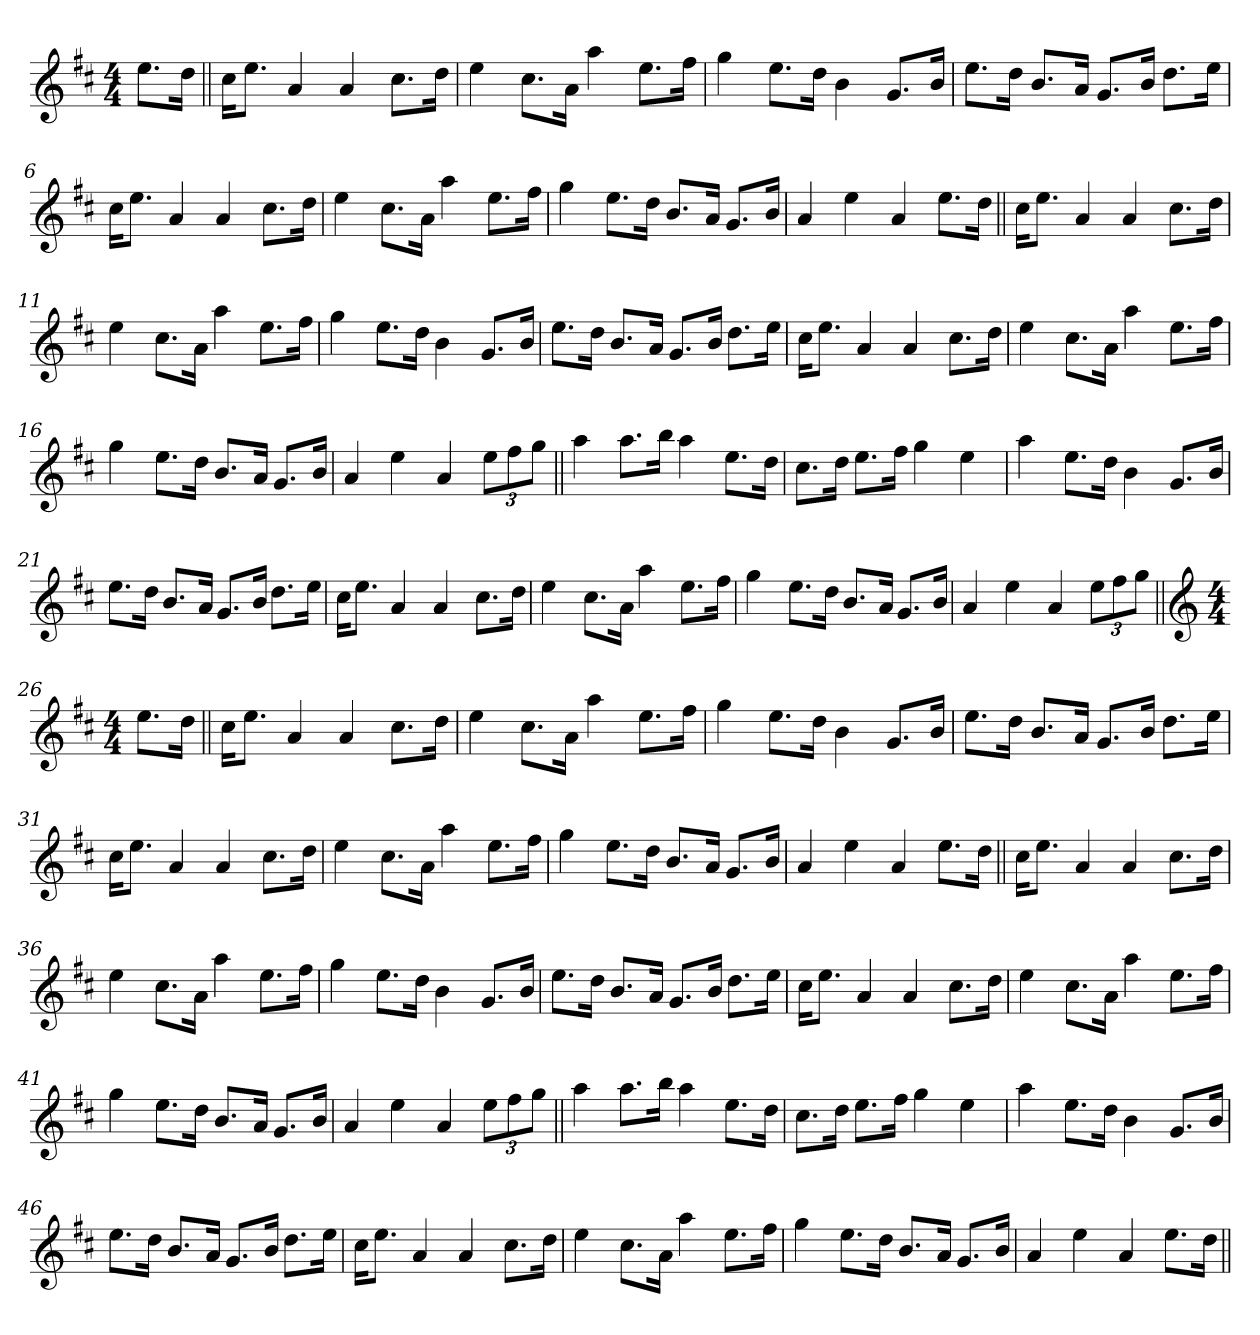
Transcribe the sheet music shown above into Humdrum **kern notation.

**kern
*part1
*staff1
*clefG2
*k[f#c#]
*M4/4
=1
8.ee\L
16dd\Jk
=2||
16cc#\KL
8.ee\J
4a/
4a/
8.cc#\L
16dd\Jk
=3
4ee\
8.cc#\L
16a\Jk
4aa\
8.ee\L
16ff#\Jk
=4
4gg\
8.ee\L
16dd\Jk
4b\
8.g/L
16b/Jk
=5
8.ee\L
16dd\Jk
8.b/L
16a/Jk
8.g/L
16b/Jk
8.dd\L
16ee\Jk
=6
16cc#\KL
8.ee\J
4a/
4a/
8.cc#\L
16dd\Jk
!!LO:LB:g=z
=7
4ee\
8.cc#\L
16a\Jk
4aa\
8.ee\L
16ff#\Jk
=8
4gg\
8.ee\L
16dd\Jk
8.b/L
16a/Jk
8.g/L
16b/Jk
=9
4a/
4ee\
4a/
8.ee\L
16dd\Jk
=10||
16cc#\KL
8.ee\J
4a/
4a/
8.cc#\L
16dd\Jk
=11
4ee\
8.cc#\L
16a\Jk
4aa\
8.ee\L
16ff#\Jk
=12
4gg\
8.ee\L
16dd\Jk
4b\
8.g/L
16b/Jk
!!LO:LB:g=z
=13
8.ee\L
16dd\Jk
8.b/L
16a/Jk
8.g/L
16b/Jk
8.dd\L
16ee\Jk
=14
16cc#\KL
8.ee\J
4a/
4a/
8.cc#\L
16dd\Jk
=15
4ee\
8.cc#\L
16a\Jk
4aa\
8.ee\L
16ff#\Jk
=16
4gg\
8.ee\L
16dd\Jk
8.b/L
16a/Jk
8.g/L
16b/Jk
=17
4a/
4ee\
4a/
12ee\L
12ff#\
12gg\J
!!LO:LB:g=z
=18||
4aa\
8.aa\L
16bb\Jk
4aa\
8.ee\L
16dd\Jk
=19
8.cc#\L
16dd\Jk
8.ee\L
16ff#\Jk
4gg\
4ee\
=20
4aa\
8.ee\L
16dd\Jk
4b\
8.g/L
16b/Jk
=21
8.ee\L
16dd\Jk
8.b/L
16a/Jk
8.g/L
16b/Jk
8.dd\L
16ee\Jk
=22
16cc#\KL
8.ee\J
4a/
4a/
8.cc#\L
16dd\Jk
!!LO:LB:g=z
=23
4ee\
8.cc#\L
16a\Jk
4aa\
8.ee\L
16ff#\Jk
=24
4gg\
8.ee\L
16dd\Jk
8.b/L
16a/Jk
8.g/L
16b/Jk
=25
4a/
4ee\
4a/
12ee\L
12ff#\
12gg\J
=26||
*clefG2
*M4/4
8.ee\L
16dd\Jk
=27||
16cc#\KL
8.ee\J
4a/
4a/
8.cc#\L
16dd\Jk
=28
4ee\
8.cc#\L
16a\Jk
4aa\
8.ee\L
16ff#\Jk
!!LO:LB:g=z
=29
4gg\
8.ee\L
16dd\Jk
4b\
8.g/L
16b/Jk
=30
8.ee\L
16dd\Jk
8.b/L
16a/Jk
8.g/L
16b/Jk
8.dd\L
16ee\Jk
=31
16cc#\KL
8.ee\J
4a/
4a/
8.cc#\L
16dd\Jk
=32
4ee\
8.cc#\L
16a\Jk
4aa\
8.ee\L
16ff#\Jk
=33
4gg\
8.ee\L
16dd\Jk
8.b/L
16a/Jk
8.g/L
16b/Jk
!!LO:LB:g=z
=34
4a/
4ee\
4a/
8.ee\L
16dd\Jk
=35||
16cc#\KL
8.ee\J
4a/
4a/
8.cc#\L
16dd\Jk
=36
4ee\
8.cc#\L
16a\Jk
4aa\
8.ee\L
16ff#\Jk
=37
4gg\
8.ee\L
16dd\Jk
4b\
8.g/L
16b/Jk
=38
8.ee\L
16dd\Jk
8.b/L
16a/Jk
8.g/L
16b/Jk
8.dd\L
16ee\Jk
!!LO:LB:g=z
=39
16cc#\KL
8.ee\J
4a/
4a/
8.cc#\L
16dd\Jk
=40
4ee\
8.cc#\L
16a\Jk
4aa\
8.ee\L
16ff#\Jk
=41
4gg\
8.ee\L
16dd\Jk
8.b/L
16a/Jk
8.g/L
16b/Jk
=42
4a/
4ee\
4a/
12ee\L
12ff#\
12gg\J
=43||
4aa\
8.aa\L
16bb\Jk
4aa\
8.ee\L
16dd\Jk
!!LO:LB:g=z
=44
8.cc#\L
16dd\Jk
8.ee\L
16ff#\Jk
4gg\
4ee\
=45
4aa\
8.ee\L
16dd\Jk
4b\
8.g/L
16b/Jk
=46
8.ee\L
16dd\Jk
8.b/L
16a/Jk
8.g/L
16b/Jk
8.dd\L
16ee\Jk
=47
16cc#\KL
8.ee\J
4a/
4a/
8.cc#\L
16dd\Jk
=48
4ee\
8.cc#\L
16a\Jk
4aa\
8.ee\L
16ff#\Jk
!!LO:LB:g=z
=49
4gg\
8.ee\L
16dd\Jk
8.b/L
16a/Jk
8.g/L
16b/Jk
=50
4a/
4ee\
4a/
8.ee\L
16dd\Jk
=||
*-
